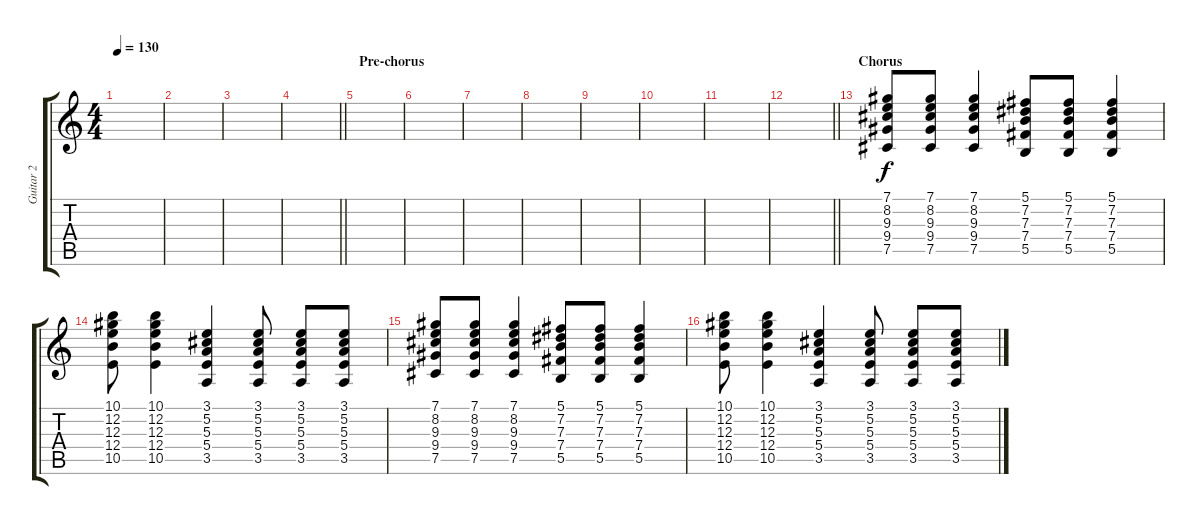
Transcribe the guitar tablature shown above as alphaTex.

\track ("Guitar 2" "Guitar 2") {instrument acousticguitarsteel}
\staff {score tabs}
\tuning (Db4 Ab3 E3 B2 Gb2 Db2) {hide}
\ts (4 4)
\tempo 130
\clef g2
\ks c
|
|
|
\barLineRight lightlight
|
\section ("" "Pre-chorus")
|
|
|
|
|
|
|
\barLineRight lightlight
|
\section ("" "Chorus")
(7.1 8.2 9.3 9.4 7.5).8 (7.1 8.2 9.3 9.4 7.5).8 (7.1 8.2 9.3 9.4 7.5).4 (5.1 7.2 7.3 7.4 5.5).8 (5.1 7.2 7.3 7.4 5.5).8 (5.1 7.2 7.3 7.4 5.5).4 |
(10.1 12.2 12.3 12.4 10.5).8 (10.1 12.2 12.3 12.4 10.5).4 (3.1 5.2 5.3 5.4 3.5).4 (3.1 5.2 5.3 5.4 3.5).8 (3.1 5.2 5.3 5.4 3.5).8 (3.1 5.2 5.3 5.4 3.5).8 |
(7.1 8.2 9.3 9.4 7.5).8 (7.1 8.2 9.3 9.4 7.5).8 (7.1 8.2 9.3 9.4 7.5).4 (5.1 7.2 7.3 7.4 5.5).8 (5.1 7.2 7.3 7.4 5.5).8 (5.1 7.2 7.3 7.4 5.5).4 |
(10.1 12.2 12.3 12.4 10.5).8 (10.1 12.2 12.3 12.4 10.5).4 (3.1 5.2 5.3 5.4 3.5).4 (3.1 5.2 5.3 5.4 3.5).8 (3.1 5.2 5.3 5.4 3.5).8 (3.1 5.2 5.3 5.4 3.5).8
